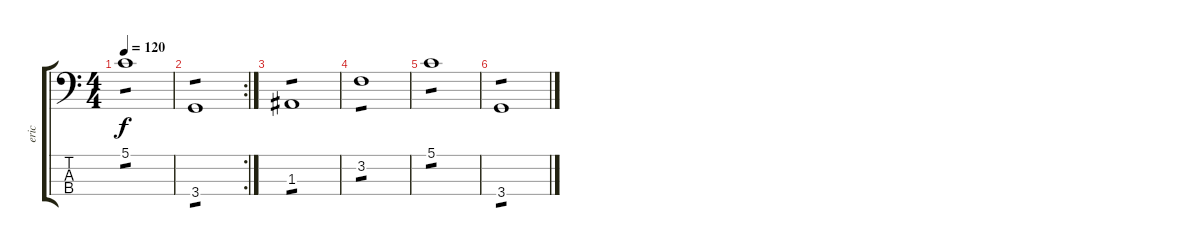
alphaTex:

\track ("eric" "eric") {instrument electricbassfinger}
\staff {score tabs}
\tuning (G2 D2 A1 E1) {hide}
\ts (4 4)
\tempo 120
\clef f4
\ks c
5.1.1{tp 1 dy f} |
\rc 2
3.4.1{tp 1} |
1.3.1{tp 1} |
3.2.1{tp 1} |
5.1.1{tp 1} |
3.4.1{tp 1}
